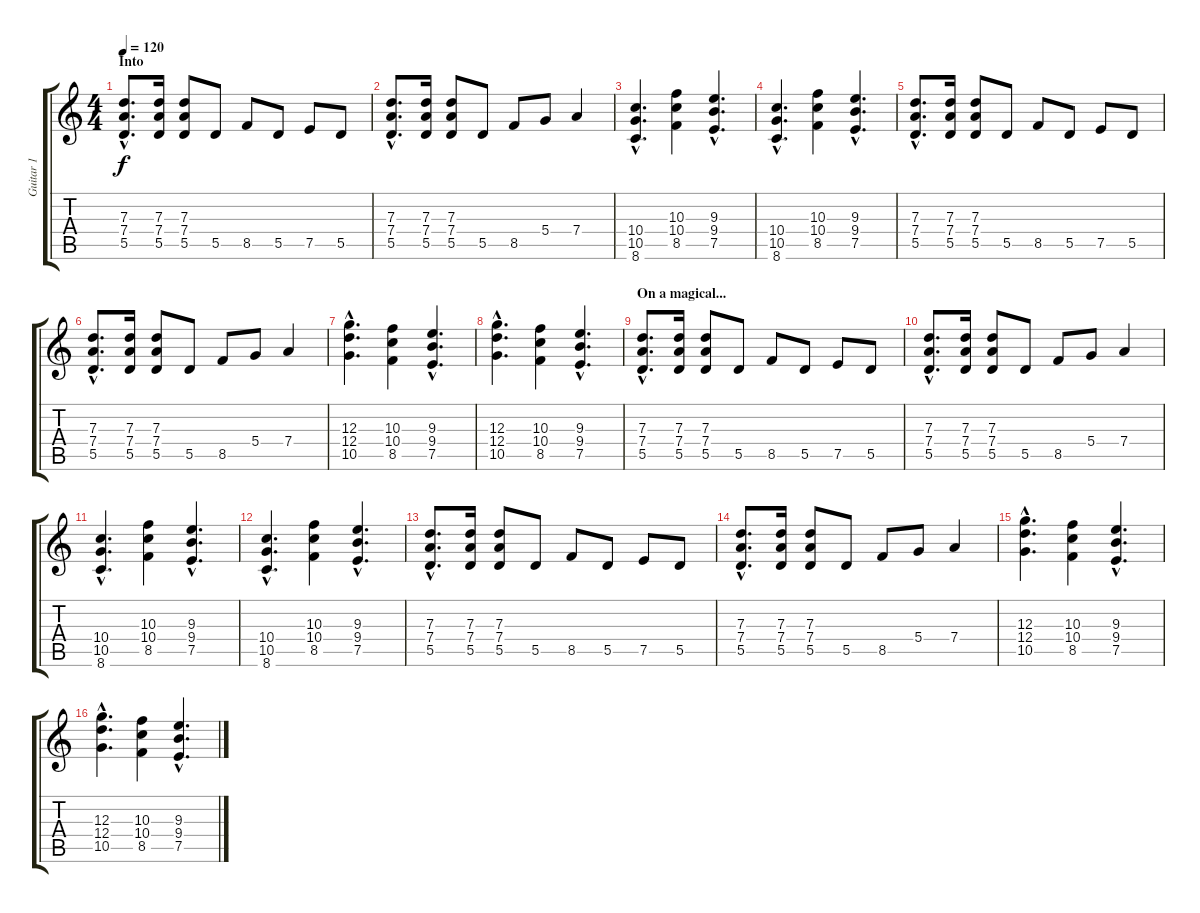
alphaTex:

\track ("Guitar 1" "Guitar 1") {instrument distortionguitar}
\staff {score tabs}
\tuning (E4 B3 G3 D3 A2 E2) {hide}
\ts (4 4)
\section ("" "Into")
\tempo 120
\clef g2
\ks c
(7.3{hac} 7.4{hac} 5.5{hac}).8{d dy f instrument distortionguitar} (7.3 7.4 5.5).16 (7.3 7.4 5.5).8 5.5.8 8.5.8 5.5.8 7.5.8 5.5.8 |
(7.3{hac} 7.4{hac} 5.5{hac}).8{d} (7.3 7.4 5.5).16 (7.3 7.4 5.5).8 5.5.8 8.5.8 5.4.8 7.4.4 |
(10.4{hac} 10.5{hac} 8.6{hac}).4{d} (10.3 10.4 8.5).4 (9.3{hac} 9.4{hac} 7.5{hac}).4{d} |
(10.4{hac} 10.5{hac} 8.6{hac}).4{d} (10.3 10.4 8.5).4 (9.3{hac} 9.4{hac} 7.5{hac}).4{d} |
(7.3{hac} 7.4{hac} 5.5{hac}).8{d} (7.3 7.4 5.5).16 (7.3 7.4 5.5).8 5.5.8 8.5.8 5.5.8 7.5.8 5.5.8 |
(7.3{hac} 7.4{hac} 5.5{hac}).8{d} (7.3 7.4 5.5).16 (7.3 7.4 5.5).8 5.5.8 8.5.8 5.4.8 7.4.4 |
(12.3{hac} 12.4{hac} 10.5{hac}).4{d} (10.3 10.4 8.5).4 (9.3{hac} 9.4{hac} 7.5{hac}).4{d} |
(12.3{hac} 12.4{hac} 10.5{hac}).4{d} (10.3 10.4 8.5).4 (9.3{hac} 9.4{hac} 7.5{hac}).4{d} |
\section ("" "On a magical...")
(7.3{hac} 7.4{hac} 5.5{hac}).8{d} (7.3 7.4 5.5).16 (7.3 7.4 5.5).8 5.5.8 8.5.8 5.5.8 7.5.8 5.5.8 |
(7.3{hac} 7.4{hac} 5.5{hac}).8{d} (7.3 7.4 5.5).16 (7.3 7.4 5.5).8 5.5.8 8.5.8 5.4.8 7.4.4 |
(10.4{hac} 10.5{hac} 8.6{hac}).4{d} (10.3 10.4 8.5).4 (9.3{hac} 9.4{hac} 7.5{hac}).4{d} |
(10.4{hac} 10.5{hac} 8.6{hac}).4{d} (10.3 10.4 8.5).4 (9.3{hac} 9.4{hac} 7.5{hac}).4{d} |
(7.3{hac} 7.4{hac} 5.5{hac}).8{d} (7.3 7.4 5.5).16 (7.3 7.4 5.5).8 5.5.8 8.5.8 5.5.8 7.5.8 5.5.8 |
(7.3{hac} 7.4{hac} 5.5{hac}).8{d} (7.3 7.4 5.5).16 (7.3 7.4 5.5).8 5.5.8 8.5.8 5.4.8 7.4.4 |
(12.3{hac} 12.4{hac} 10.5{hac}).4{d} (10.3 10.4 8.5).4 (9.3{hac} 9.4{hac} 7.5{hac}).4{d} |
(12.3{hac} 12.4{hac} 10.5{hac}).4{d} (10.3 10.4 8.5).4 (9.3{hac} 9.4{hac} 7.5{hac}).4{d}
